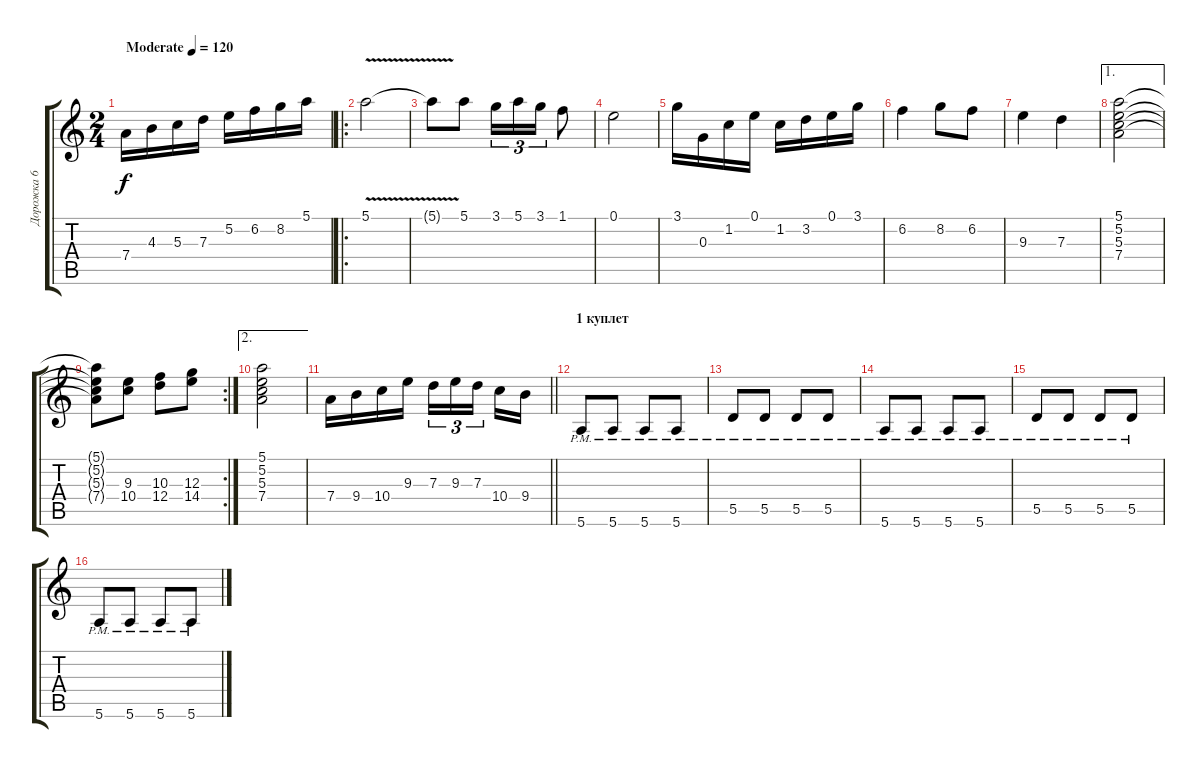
\track ("Дорожка 6" "Дорожка 6") {solo instrument distortionguitar}
\staff {score tabs}
\tuning (E4 B3 G3 D3 A2 E2) {hide}
\ts (2 4)
\tempo (120 "Moderate")
\clef g2
\ks c
7.4.16{dy f instrument distortionguitar} 4.3.16 5.3.16 7.3.16 5.2.16 6.2.16 8.2.16 5.1.16 |
\ro
5.1{v}.2 |
5.1{t}.8 5.1.8 3.1.16{tu (3 2)} 5.1.16{tu (3 2)} 3.1.16{tu (3 2)} 1.1.8 |
0.1.2 |
3.1.16 0.3.16 1.2.16 0.1.16 1.2.16 3.2.16 0.1.16 3.1.16 |
6.2.4 8.2.8 6.2.8 |
9.3.4 7.3.4 |
\ae 1
(5.1 5.2 5.3 7.4).2 |
\rc 2
(5.1{t} 5.2{t} 5.3{t} 7.4{t}).8 (9.3 10.4).8 (10.3 12.4).8 (12.3 14.4).8 |
\ae 2
(5.1 5.2 5.3 7.4).2 |
\barLineRight lightlight
7.4.16 9.4.16 10.4.16 9.3.16 7.3.16{tu (3 2)} 9.3.16{tu (3 2)} 7.3.16{tu (3 2) beam splitsecondary} 10.4.16 9.4.16 |
\section ("" "1 куплет")
5.6{pm}.8 5.6{pm}.8 5.6{pm}.8 5.6{pm}.8 |
5.5{pm}.8 5.5{pm}.8 5.5{pm}.8 5.5{pm}.8 |
5.6{pm}.8 5.6{pm}.8 5.6{pm}.8 5.6{pm}.8 |
5.5{pm}.8 5.5{pm}.8 5.5{pm}.8 5.5{pm}.8 |
5.6{pm}.8 5.6{pm}.8 5.6{pm}.8 5.6{pm}.8
